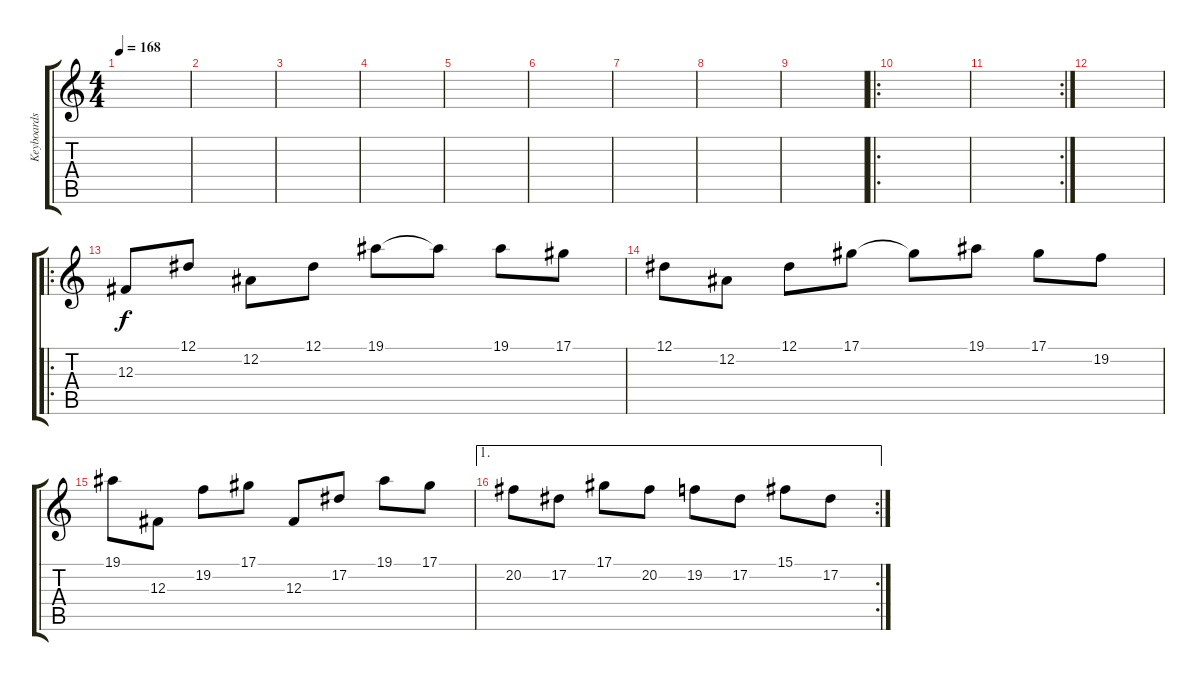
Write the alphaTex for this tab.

\track ("Keyboards" "Keyboards") {instrument pad1newage}
\staff {score tabs}
\tuning (Eb4 Bb3 Gb3 Db3 Ab2 Eb2) {hide}
\ts (4 4)
\tempo 168
\clef g2
\ks c
|
|
|
|
|
|
|
|
|
\ro
|
\rc 2
|
|
\ro
12.3.8 12.1.8 12.2.8 12.1.8 19.1.8 19.1{t}.8 19.1.8 17.1.8 |
12.1.8 12.2.8 12.1.8 17.1.8 17.1{t}.8 19.1.8 17.1.8 19.2.8 |
19.1.8 12.3.8 19.2.8 17.1.8 12.3.8 17.2.8 19.1.8 17.1.8 |
\ae 1
\rc 2
20.2.8 17.2.8 17.1.8 20.2.8 19.2.8 17.2.8 15.1.8 17.2.8
